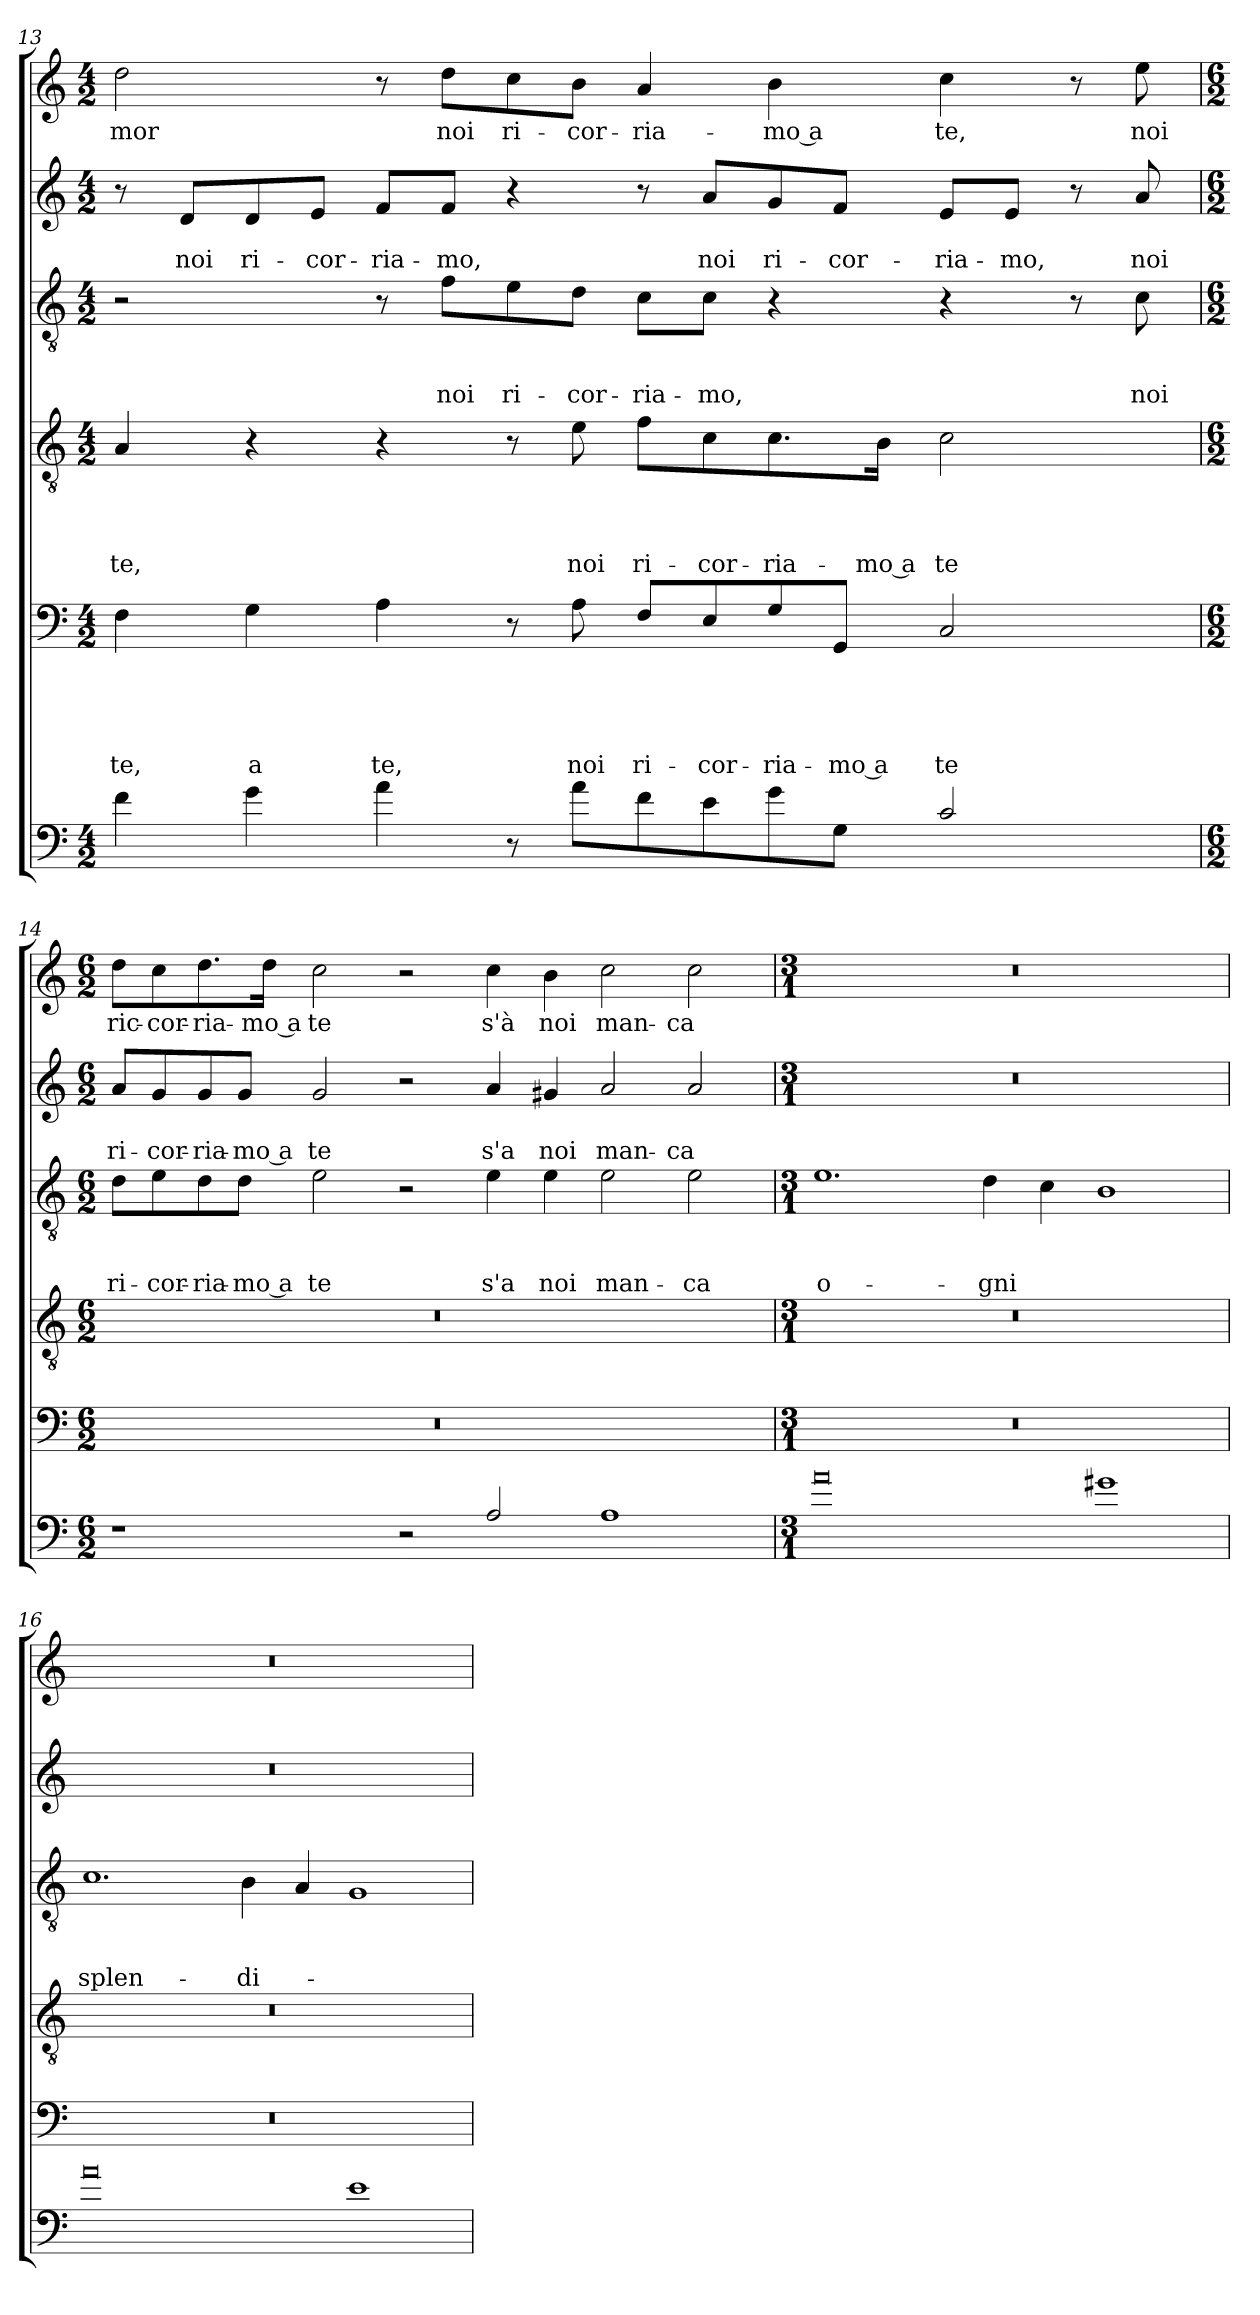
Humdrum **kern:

**kern	**kern	**text	**text	**text	**text	**text	**kern	**text	**text	**text	**text	**kern	**text	**text	**text	**kern	**text	**text	**kern	**text
*part6	*part5	*part5	*part5	*part5	*part5	*part5	*part4	*part4	*part4	*part4	*part4	*part3	*part3	*part3	*part3	*part2	*part2	*part2	*part1	*part1
*staff6	*staff5	*staff5	*staff5	*staff5	*staff5	*staff5	*staff4	*staff4	*staff4	*staff4	*staff4	*staff3	*staff3	*staff3	*staff3	*staff2	*staff2	*staff2	*staff1	*staff1
!!LO:LB:g=z
*clefF4	*clefF4	*	*	*	*	*	*clefGv2	*	*	*	*	*clefGv2	*	*	*	*clefG2	*	*	*clefG2	*
*ITrd8c14	*	*	*	*	*	*	*	*	*	*	*	*	*	*	*	*	*	*	*	*
*k[]	*k[]	*	*	*	*	*	*k[]	*	*	*	*	*k[]	*	*	*	*k[]	*	*	*k[]	*
*C:	*C:	*	*	*	*	*	*C:	*	*	*	*	*C:	*	*	*	*C:	*	*	*C:	*
*M4/2	*M4/2	*	*	*	*	*	*M4/2	*	*	*	*	*M4/2	*	*	*	*M4/2	*	*	*M4/2	*
=13	=13	=13	=13	=13	=13	=13	=13	=13	=13	=13	=13	=13	=13	=13	=13	=13	=13	=13	=13	=13
!	!	!	!	!	!	!LO:LY:b	!	!	!	!	!LO:LY:b	!	!	!	!	!	!	!	!	!LO:LY:b
4F\	4F\	.	.	.	.	te,	4A/	.	.	.	te,	2r	.	.	.	8r	.	.	2dd\	-mor
!	!	!	!	!	!	!	!	!	!	!	!	!	!	!	!	!	!	!LO:LY:b	!	!
.	.	.	.	.	.	.	.	.	.	.	.	.	.	.	.	8d/L	.	noi	.	.
!	!	!	!	!	!	!LO:LY:b	!	!	!	!	!	!	!	!	!	!	!	!LO:LY:b	!	!
4G\	4G\	.	.	.	.	a	4r	.	.	.	.	.	.	.	.	8d/	.	ri-	.	.
!	!	!	!	!	!	!	!	!	!	!	!	!	!	!	!	!	!	!LO:LY:b	!	!
.	.	.	.	.	.	.	.	.	.	.	.	.	.	.	.	8e/J	.	-cor-	.	.
!	!	!	!	!	!	!LO:LY:b	!	!	!	!	!	!	!	!	!	!	!	!LO:LY:b	!	!
4A\	4A\	.	.	.	.	te,	4r	.	.	.	.	8r	.	.	.	8f/L	.	-ria-	8r	.
!	!	!	!	!	!	!	!	!	!	!	!	!	!	!	!LO:LY:b	!	!	!LO:LY:b	!	!LO:LY:b
.	.	.	.	.	.	.	.	.	.	.	.	8f\L	.	.	noi	8f/J	.	-mo,	8dd\L	noi
!	!	!	!	!	!	!	!	!	!	!	!	!	!	!	!LO:LY:b	!	!	!	!	!LO:LY:b
8r	8r	.	.	.	.	.	8r	.	.	.	.	8e\	.	.	ri-	4r	.	.	8cc\	ri-
!	!	!	!	!	!	!LO:LY:b	!	!	!	!	!LO:LY:b	!	!	!	!LO:LY:b	!	!	!	!	!LO:LY:b
8A\L	8A\	.	.	.	.	noi	8e\	.	.	.	noi	8d\J	.	.	-cor-	.	.	.	8b\J	-cor-
!	!	!	!	!	!	!LO:LY:b	!	!	!	!	!LO:LY:b	!	!	!	!LO:LY:b	!	!	!	!	!LO:LY:b
8F\	8F/L	.	.	.	.	ri-	8f\L	.	.	.	ri-	8c\L	.	.	-ria-	8r	.	.	4a/	-ria-
!	!	!	!	!	!	!LO:LY:b	!	!	!	!	!LO:LY:b	!	!	!	!LO:LY:b	!	!	!LO:LY:b	!	!
8E\	8E/	.	.	.	.	-cor-	8c\	.	.	.	-cor-	8c\J	.	.	-mo,	8a/L	.	noi	.	.
!	!	!	!	!	!	!LO:LY:b	!	!	!	!	!LO:LY:b	!	!	!	!	!	!	!LO:LY:b	!	!LO:LY:b
8G\	8G/	.	.	.	.	-ria-	8.c\	.	.	.	-ria-	4r	.	.	.	8g/	.	ri-	4b\	-mo a
!	!	!	!	!	!	!LO:LY:b	!	!	!	!	!	!	!	!	!	!	!	!LO:LY:b	!	!
8GG\J	8GG/J	.	.	.	.	-mo a	.	.	.	.	.	.	.	.	.	8f/J	.	-cor-	.	.
!	!	!	!	!	!	!	!	!	!	!	!LO:LY:b	!	!	!	!	!	!	!	!	!
.	.	.	.	.	.	.	16B\Jk	.	.	.	-mo a	.	.	.	.	.	.	.	.	.
!	!	!	!	!	!	!LO:LY:b	!	!	!	!	!LO:LY:b	!	!	!	!	!	!	!LO:LY:b	!	!LO:LY:b
2C/	2C/	.	.	.	.	te	2c\	.	.	.	te	4r	.	.	.	8e/L	.	-ria-	4cc\	te,
!	!	!	!	!	!	!	!	!	!	!	!	!	!	!	!	!	!	!LO:LY:b	!	!
.	.	.	.	.	.	.	.	.	.	.	.	.	.	.	.	8e/J	.	-mo,	.	.
.	.	.	.	.	.	.	.	.	.	.	.	8r	.	.	.	8r	.	.	8r	.
!	!	!	!	!	!	!	!	!	!	!	!	!	!	!	!LO:LY:b	!	!	!LO:LY:b	!	!LO:LY:b
.	.	.	.	.	.	.	.	.	.	.	.	8c\	.	.	noi	8a/	.	noi	8ee\	noi
=14	=14	=14	=14	=14	=14	=14	=14	=14	=14	=14	=14	=14	=14	=14	=14	=14	=14	=14	=14	=14
*M6/2	*M6/2	*	*	*	*	*	*M6/2	*	*	*	*	*M6/2	*	*	*	*M6/2	*	*	*M6/2	*
!	!	!	!	!	!	!	!	!	!	!	!	!	!	!	!LO:LY:b	!	!	!LO:LY:b	!	!LO:LY:b
1r	0.r	.	.	.	.	.	0.r	.	.	.	.	8d\L	.	.	ri-	8a/L	.	ri-	8dd\L	ric-
!	!	!	!	!	!	!	!	!	!	!	!	!	!	!	!LO:LY:b	!	!	!LO:LY:b	!	!LO:LY:b
.	.	.	.	.	.	.	.	.	.	.	.	8e\	.	.	-cor-	8g/	.	-cor-	8cc\	-cor-
!	!	!	!	!	!	!	!	!	!	!	!	!	!	!	!LO:LY:b	!	!	!LO:LY:b	!	!LO:LY:b
.	.	.	.	.	.	.	.	.	.	.	.	8d\	.	.	-ria-	8g/	.	-ria-	8.dd\	-ria-
!	!	!	!	!	!	!	!	!	!	!	!	!	!	!	!LO:LY:b	!	!	!LO:LY:b	!	!
.	.	.	.	.	.	.	.	.	.	.	.	8d\J	.	.	-mo a	8g/J	.	-mo a	.	.
!	!	!	!	!	!	!	!	!	!	!	!	!	!	!	!	!	!	!	!	!LO:LY:b
.	.	.	.	.	.	.	.	.	.	.	.	.	.	.	.	.	.	.	16dd\Jk	-mo a
!	!	!	!	!	!	!	!	!	!	!	!	!	!	!	!LO:LY:b	!	!	!LO:LY:b	!	!LO:LY:b
.	.	.	.	.	.	.	.	.	.	.	.	2e\	.	.	te	2g/	.	te	2cc\	te
2r	.	.	.	.	.	.	.	.	.	.	.	2r	.	.	.	2r	.	.	2r	.
!	!	!	!	!	!	!	!	!	!	!	!	!	!	!	!LO:LY:b	!	!	!LO:LY:b	!	!LO:LY:b
2AA/	.	.	.	.	.	.	.	.	.	.	.	4e\	.	.	s'a	4a/	.	s'a	4cc\	s'à
!	!	!	!	!	!	!	!	!	!	!	!	!	!	!	!LO:LY:b	!	!	!LO:LY:b	!	!LO:LY:b
.	.	.	.	.	.	.	.	.	.	.	.	4e\	.	.	noi	4g#X/	.	noi	4b\	noi
!	!	!	!	!	!	!	!	!	!	!	!	!	!	!	!LO:LY:b	!	!	!LO:LY:b	!	!LO:LY:b
1AA	.	.	.	.	.	.	.	.	.	.	.	2e\	.	.	man-	2a/	.	man-	2cc\	man-
!	!	!	!	!	!	!	!	!	!	!	!	!	!	!	!LO:LY:b	!	!	!LO:LY:b	!	!LO:LY:b
.	.	.	.	.	.	.	.	.	.	.	.	2e\	.	.	-ca	2a/	.	-ca	2cc\	-ca
!!LO:PB:g=z
=15	=15	=15	=15	=15	=15	=15	=15	=15	=15	=15	=15	=15	=15	=15	=15	=15	=15	=15	=15	=15
*M3/1	*M3/1	*	*	*	*	*	*M3/1	*	*	*	*	*M3/1	*	*	*	*M3/1	*	*	*M3/1	*
!	!	!	!	!	!	!	!	!	!	!	!	!	!	!	!LO:LY:b	!	!	!	!	!
0A	0.r	.	.	.	.	.	0.r	.	.	.	.	1.e	.	.	o-	0.r	.	.	0.r	.
!	!	!	!	!	!	!	!	!	!	!	!	!	!	!	!LO:LY:b	!	!	!	!	!
.	.	.	.	.	.	.	.	.	.	.	.	4d\	.	.	-gni	.	.	.	.	.
.	.	.	.	.	.	.	.	.	.	.	.	4c\	.	.	.	.	.	.	.	.
1G#X	.	.	.	.	.	.	.	.	.	.	.	1B	.	.	.	.	.	.	.	.
=16	=16	=16	=16	=16	=16	=16	=16	=16	=16	=16	=16	=16	=16	=16	=16	=16	=16	=16	=16	=16
!	!	!	!	!	!	!	!	!	!	!	!	!	!	!	!LO:LY:b	!	!	!	!	!
0A	0.r	.	.	.	.	.	0.r	.	.	.	.	1.c	.	.	splen-	0.r	.	.	0.r	.
!	!	!	!	!	!	!	!	!	!	!	!	!	!	!	!LO:LY:b	!	!	!	!	!
.	.	.	.	.	.	.	.	.	.	.	.	4B\	.	.	-di-	.	.	.	.	.
.	.	.	.	.	.	.	.	.	.	.	.	4A/	.	.	.	.	.	.	.	.
1E	.	.	.	.	.	.	.	.	.	.	.	1G	.	.	.	.	.	.	.	.
=	=	=	=	=	=	=	=	=	=	=	=	=	=	=	=	=	=	=	=	=
*-	*-	*-	*-	*-	*-	*-	*-	*-	*-	*-	*-	*-	*-	*-	*-	*-	*-	*-	*-	*-
